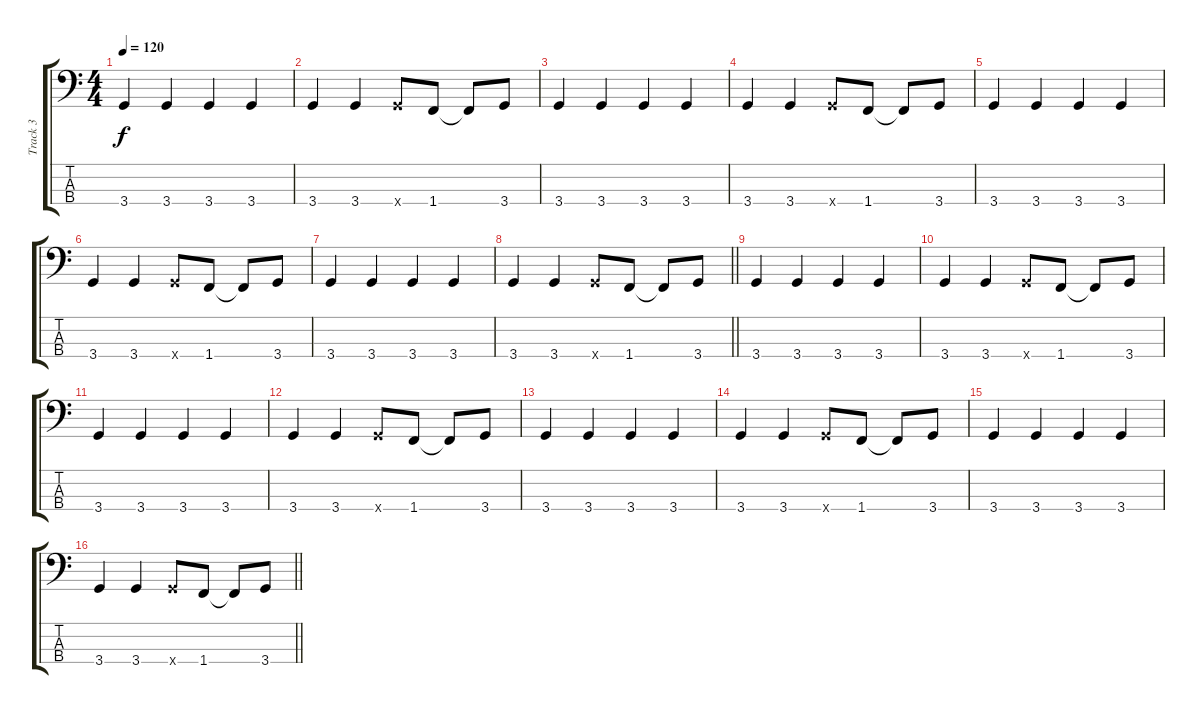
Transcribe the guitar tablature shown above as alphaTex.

\track ("Track 3" "Track 3") {instrument electricbassfinger}
\staff {score tabs}
\tuning (G2 D2 A1 E1) {hide}
\ts (4 4)
\tempo 120
\clef f4
\ks c
3.4.4{dy f} 3.4.4 3.4.4 3.4.4 |
3.4.4 3.4.4 3.4{x}.8 1.4.8 1.4{t}.8 3.4.8 |
3.4.4 3.4.4 3.4.4 3.4.4 |
3.4.4 3.4.4 3.4{x}.8 1.4.8 1.4{t}.8 3.4.8 |
3.4.4 3.4.4 3.4.4 3.4.4 |
3.4.4 3.4.4 3.4{x}.8 1.4.8 1.4{t}.8 3.4.8 |
3.4.4 3.4.4 3.4.4 3.4.4 |
\barLineRight lightlight
3.4.4 3.4.4 3.4{x}.8 1.4.8 1.4{t}.8 3.4.8 |
3.4.4 3.4.4 3.4.4 3.4.4 |
3.4.4 3.4.4 3.4{x}.8 1.4.8 1.4{t}.8 3.4.8 |
3.4.4 3.4.4 3.4.4 3.4.4 |
3.4.4 3.4.4 3.4{x}.8 1.4.8 1.4{t}.8 3.4.8 |
3.4.4 3.4.4 3.4.4 3.4.4 |
3.4.4 3.4.4 3.4{x}.8 1.4.8 1.4{t}.8 3.4.8 |
3.4.4 3.4.4 3.4.4 3.4.4 |
\barLineRight lightlight
3.4.4 3.4.4 3.4{x}.8 1.4.8 1.4{t}.8 3.4.8
